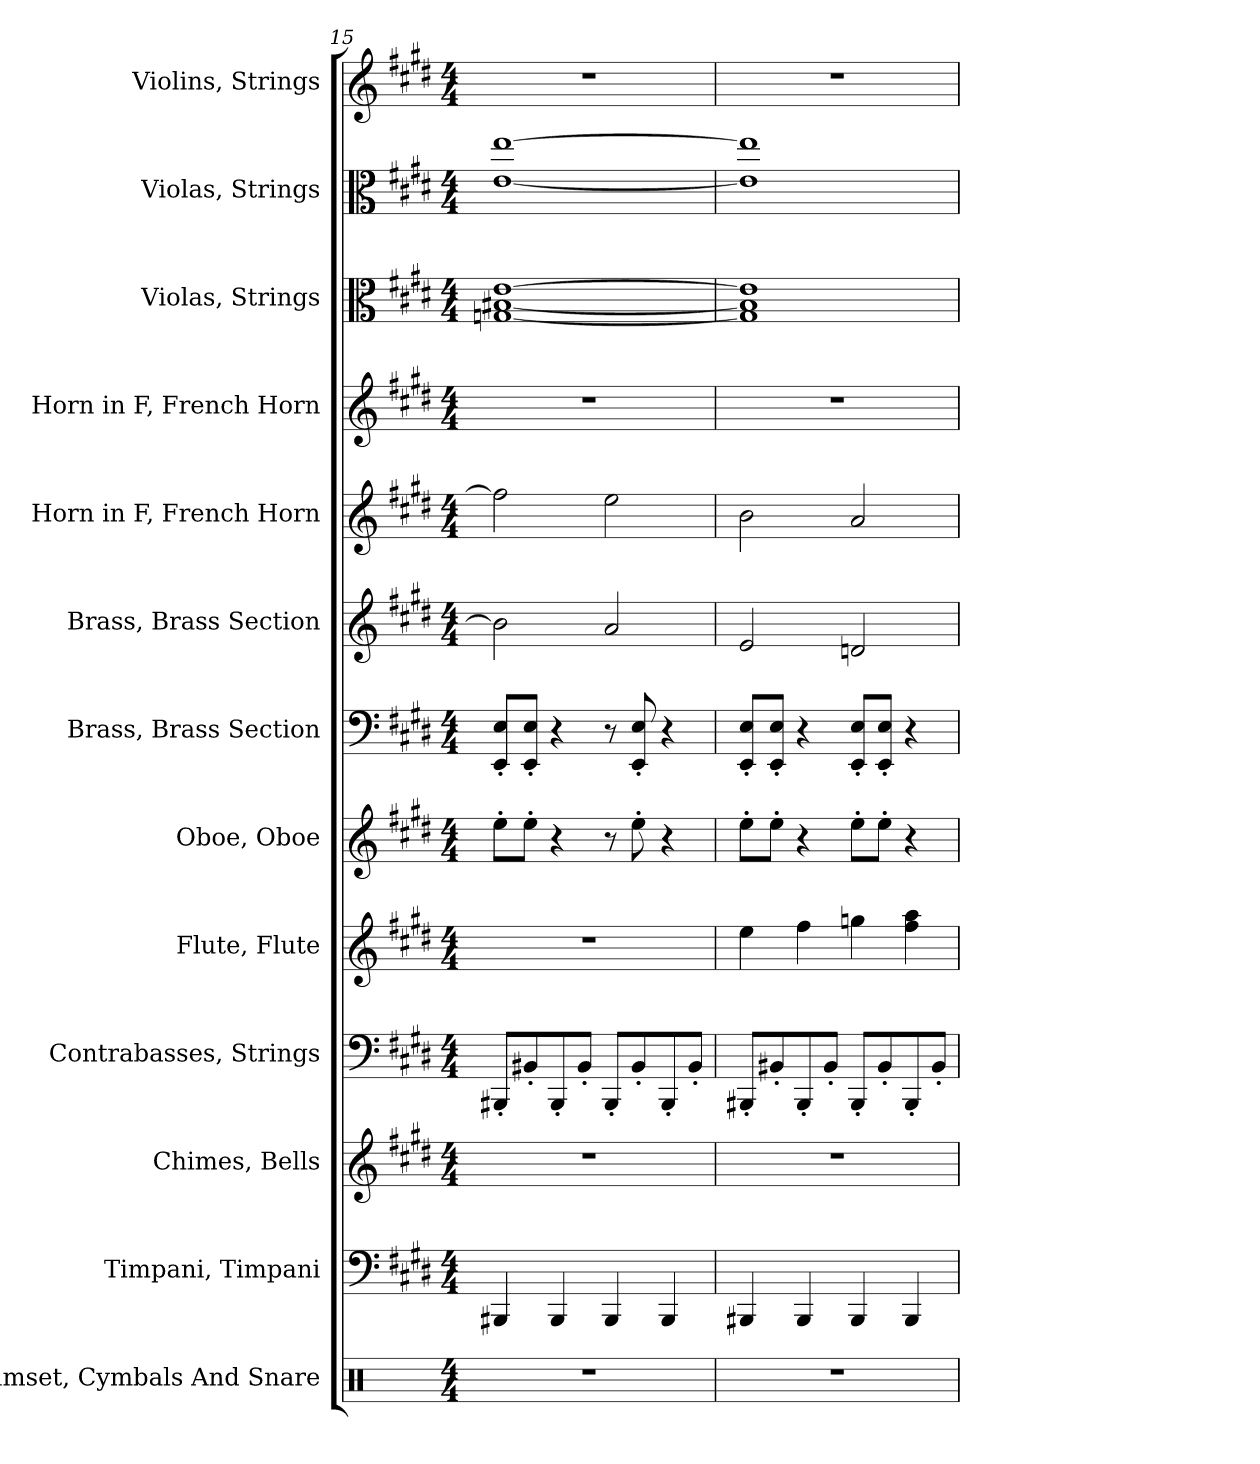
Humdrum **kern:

**kern	**kern	**kern	**kern	**kern	**kern	**kern	**kern	**kern	**kern	**kern	**kern	**kern
*part13	*part12	*part11	*part10	*part9	*part8	*part7	*part6	*part5	*part4	*part3	*part2	*part1
*staff13	*staff12	*staff11	*staff10	*staff9	*staff8	*staff7	*staff6	*staff5	*staff4	*staff3	*staff2	*staff1
*I"Drumset, Cymbals And Snare	*I"Timpani, Timpani	*I"Chimes, Bells	*I"Contrabasses, Strings	*I"Flute, Flute	*I"Oboe, Oboe	*I"Brass, Brass Section	*I"Brass, Brass Section	*I"Horn in F, French Horn	*I"Horn in F, French Horn	*I"Violas, Strings	*I"Violas, Strings	*I"Violins, Strings
*I'D. Set	*I'Timp.	*I'Cme.	*I'Cbs.	*I'Fl.	*I'Ob.	*I'Br.	*I'Br.	*I'F Hn.	*I'F Hn.	*I'Vlas.	*I'Vlas.	*I'Vlns.
*clefX	*clefF4	*clefG2	*clefF4	*clefG2	*clefG2	*clefF4	*clefG2	*clefG2	*clefG2	*clefC3	*clefC3	*clefG2
*	*	*	*ITrd7c12	*	*	*	*	*ITrd4c7	*ITrd4c7	*	*	*
*k[]	*k[f#c#g#d#]	*k[f#c#g#d#]	*k[f#c#g#d#]	*k[f#c#g#d#]	*k[f#c#g#d#]	*k[f#c#g#d#]	*k[f#c#g#d#]	*k[f#c#g#]	*k[f#c#g#]	*k[f#c#g#d#]	*k[f#c#g#d#]	*k[f#c#g#d#]
*M4/4	*M4/4	*M4/4	*M4/4	*M4/4	*M4/4	*M4/4	*M4/4	*M4/4	*M4/4	*M4/4	*M4/4	*M4/4
=15	=15	=15	=15	=15	=15	=15	=15	=15	=15	=15	=15	=15
1r	4BBB#X/	1r	8BBBB#X'/L	1r	8ee'\L	8EE/' 8E/'L	2b\]	2b\]	1r	[1Gn [1B#X [1e	[1e [1ee	1r
.	.	.	8BBB#X'/	.	8ee'\J	8EE/' 8E/'J	.	.	.	.	.	.
.	4BBB#/	.	8BBBB#'/	.	4r	4r	.	.	.	.	.	.
.	.	.	8BBB#'/J	.	.	.	.	.	.	.	.	.
.	4BBB#/	.	8BBBB#'/L	.	8r	8r	2a/	2a\	.	.	.	.
.	.	.	8BBB#'/	.	8ee'\	8EE/' 8E/'	.	.	.	.	.	.
.	4BBB#/	.	8BBBB#'/	.	4r	4r	.	.	.	.	.	.
.	.	.	8BBB#'/J	.	.	.	.	.	.	.	.	.
=16	=16	=16	=16	=16	=16	=16	=16	=16	=16	=16	=16	=16
1r	4BBB#X/	1r	8BBBB#X'/L	4ee\	8ee'\L	8EE/' 8E/'L	2e/	2e\	1r	1G] 1B#] 1e]	1e] 1ee]	1r
.	.	.	8BBB#X'/	.	8ee'\J	8EE/' 8E/'J	.	.	.	.	.	.
.	4BBB#/	.	8BBBB#'/	4ff#\	4r	4r	.	.	.	.	.	.
.	.	.	8BBB#'/J	.	.	.	.	.	.	.	.	.
.	4BBB#/	.	8BBBB#'/L	4ggn\	8ee'\L	8EE/' 8E/'L	2dn/	2d/	.	.	.	.
.	.	.	8BBB#'/	.	8ee'\J	8EE/' 8E/'J	.	.	.	.	.	.
.	4BBB#/	.	8BBBB#'/	4ff#\ 4aa\	4r	4r	.	.	.	.	.	.
.	.	.	8BBB#'/J	.	.	.	.	.	.	.	.	.
=	=	=	=	=	=	=	=	=	=	=	=	=
*-	*-	*-	*-	*-	*-	*-	*-	*-	*-	*-	*-	*-
